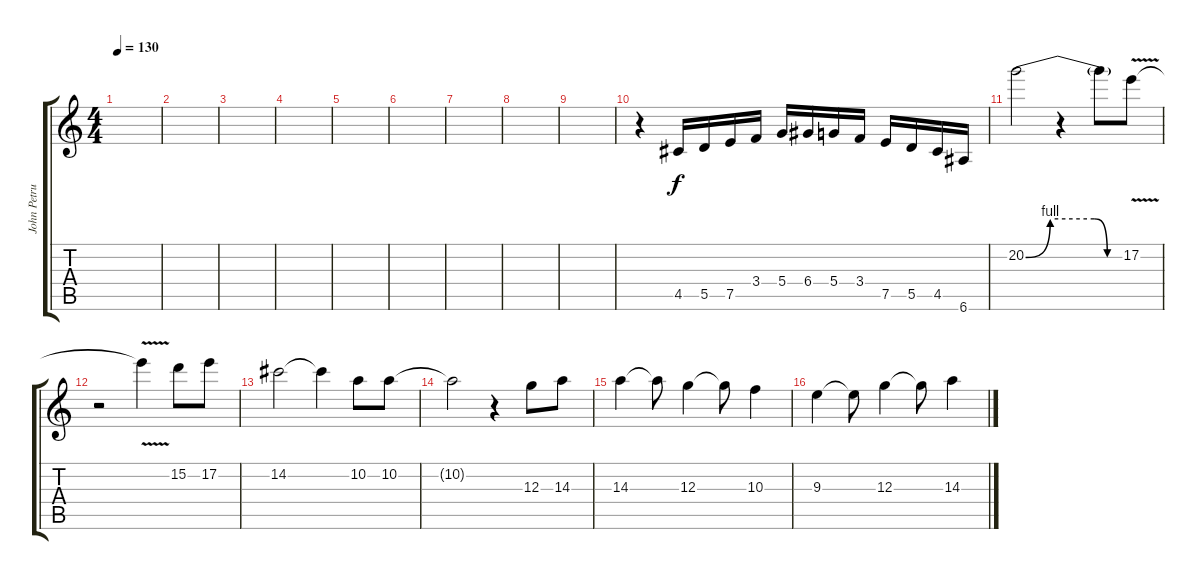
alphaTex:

\track ("John Petrucci" "John Petru") {instrument distortionguitar}
\staff {score tabs}
\tuning (E4 B3 G3 D3 A2 E2) {hide}
\ts (4 4)
\tempo 130
\clef g2
\ks c
|
|
|
|
|
|
|
|
|
r.4 4.5.16{volume 16} 5.5.16 7.5.16 3.4.16 5.4.16 6.4.16 5.4.16 3.4.16 7.5.16 5.5.16 4.5.16 6.6.16 |
20.2{be (custom 0 0 15 4 42 4 50 0 60 0)}.2{volume 10} r.4 20.2{t}.8 17.2{v}.8 |
r.2 17.2{t}.4 15.2.8 17.2.8 |
14.2.2 14.2{t}.4 10.2.8 10.2.8 |
10.2{t}.2 r.4 12.3.8 14.3.8 |
14.3.4 14.3{t}.8 12.3.4 12.3{t}.8 10.3.4 |
9.3.4 9.3{t}.8 12.3.4 12.3{t}.8 14.3.4
